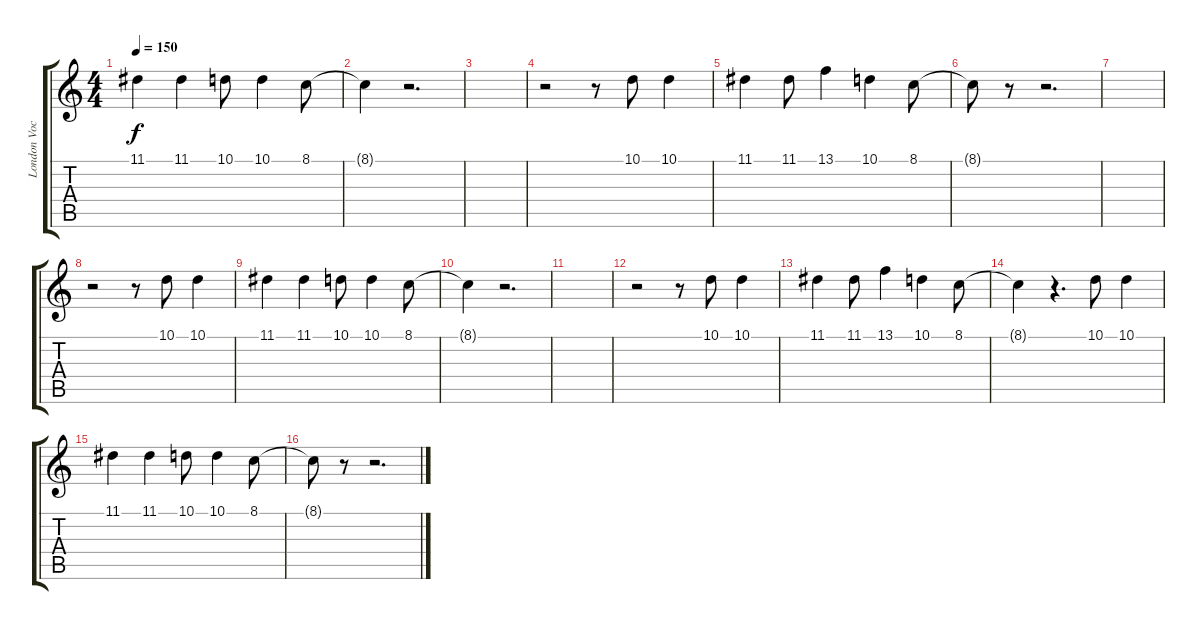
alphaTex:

\track ("London Vocals" "London Voc") {instrument flute}
\staff {score tabs}
\tuning (E4 B3 G3 D3 A2 E2) {hide}
\ts (4 4)
\tempo 150
\clef g2
\ks c
11.1.4{dy f} 11.1.4 10.1.8 10.1.4 8.1.8 |
8.1{t}.4 r.2{d} |
|
r.2 r.8 10.1.8 10.1.4 |
11.1.4 11.1.8 13.1.4 10.1.4 8.1.8 |
8.1{t}.8 r.8 r.2{d} |
|
r.2 r.8 10.1.8 10.1.4 |
11.1.4 11.1.4 10.1.8 10.1.4 8.1.8 |
8.1{t}.4 r.2{d} |
|
r.2 r.8 10.1.8 10.1.4 |
11.1.4 11.1.8 13.1.4 10.1.4 8.1.8 |
8.1{t}.4 r.4{d} 10.1.8 10.1.4 |
11.1.4 11.1.4 10.1.8 10.1.4 8.1.8 |
8.1{t}.8 r.8 r.2{d}
